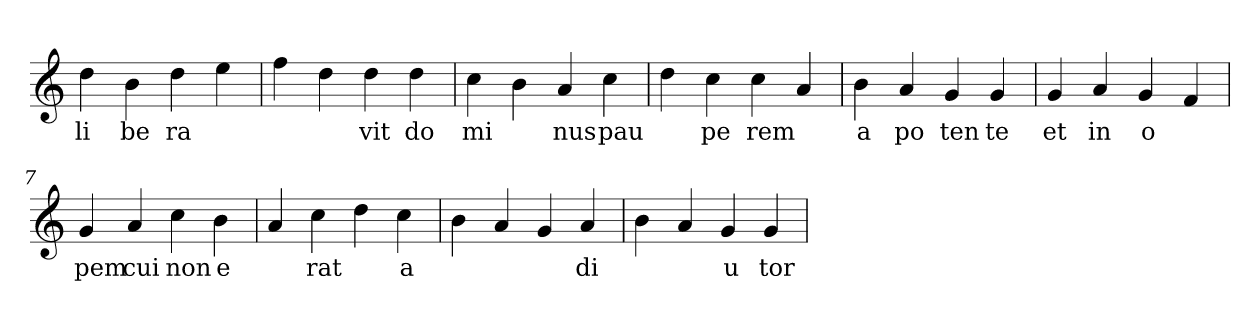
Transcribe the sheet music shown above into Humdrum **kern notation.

**kern	**text
*part1	*part1
*staff1	*staff1
*clefG2	*
=1	=1
4dd	li
4b	be
4dd	ra
4ee	.
=2	=2
4ff	.
4dd	.
4dd	vit
4dd	do
=3	=3
4cc	mi
4b	.
4a	nus
4cc	pau
=4	=4
4dd	.
4cc	pe
4cc	rem
4a	.
=5	=5
4b	a
4a	po
4g	ten
4g	te
=6	=6
4g	et
4a	in
4g	o
4f	.
=7	=7
4g	pem
4a	cui
4cc	non
4b	e
=8	=8
4a	.
4cc	rat
4dd	.
4cc	a
=9	=9
4b	.
4a	.
4g	.
4a	di
=10	=10
4b	.
4a	.
4g	u
4g	tor
=	=
*-	*-
